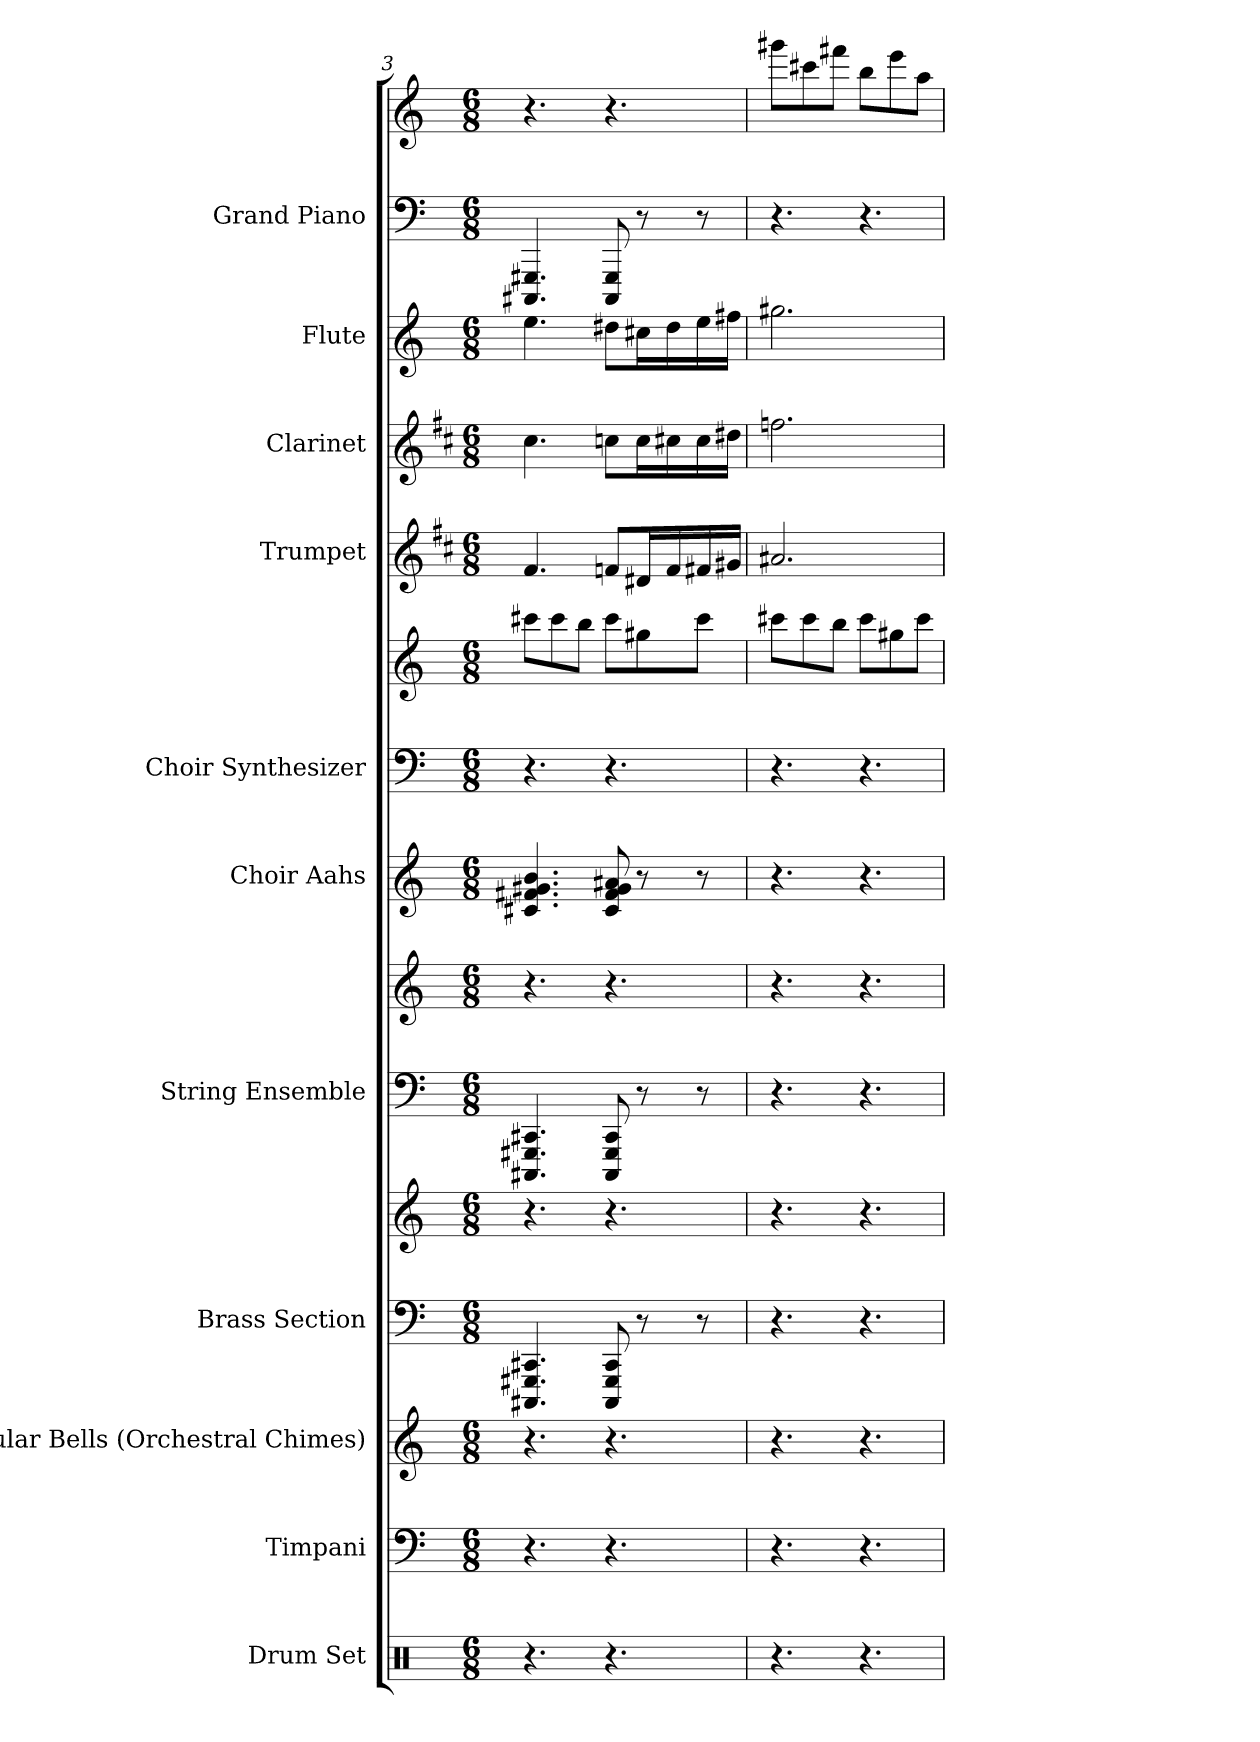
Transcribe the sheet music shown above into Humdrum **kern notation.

**kern	**kern	**kern	**kern	**kern	**kern	**kern	**kern	**kern	**kern	**kern	**kern	**kern	**kern	**kern
*part11	*part10	*part9	*part8	*part8	*part7	*part7	*part6	*part5	*part5	*part4	*part3	*part2	*part1	*part1
*staff15	*staff14	*staff13	*staff12	*staff11	*staff10	*staff9	*staff8	*staff7	*staff6	*staff5	*staff4	*staff3	*staff2	*staff1
*I"Drum Set	*I"Timpani	*I"Tubular Bells (Orchestral Chimes)	*I"Brass Section	*	*I"String Ensemble	*	*I"Choir Aahs	*I"Choir Synthesizer	*	*I"Trumpet	*I"Clarinet	*I"Flute	*I"Grand Piano	*
*I'Drs.	*I'Timp.	*I'Tu. Be.	*I'Brs. Se.	*	*I'St. Ens.	*	*I'Ch. Aa.	*I'Synth.	*	*I'Tpt.	*I'Cl.	*I'Fl.	*I'Pno.	*
*clefX	*clefF4	*clefG2	*clefF4	*clefG2	*clefF4	*clefG2	*clefG2	*clefF4	*clefG2	*clefG2	*clefG2	*clefG2	*clefF4	*clefG2
*	*	*	*	*	*	*	*	*	*	*ITrd1c2	*ITrd1c2	*	*	*
*k[]	*k[]	*k[]	*k[]	*k[]	*k[]	*k[]	*k[]	*k[]	*k[]	*k[]	*k[]	*k[]	*k[]	*k[]
*M6/8	*M6/8	*M6/8	*M6/8	*M6/8	*M6/8	*M6/8	*M6/8	*M6/8	*M6/8	*M6/8	*M6/8	*M6/8	*M6/8	*M6/8
=3	=3	=3	=3	=3	=3	=3	=3	=3	=3	=3	=3	=3	=3	=3
4.r	4.r	4.r	4.CCC#X 4.GGG#X 4.CC#X	4.r	4.CCC#X 4.GGG#X 4.CC#X	4.r	4.c#X 4.f#X 4.g#X 4.b	4.r	8ccc#XL	4.e	4.b	4.ee	4.CCC#X 4.GGG#X	4.r
.	.	.	.	.	.	.	.	.	8ccc#	.	.	.	.	.
.	.	.	.	.	.	.	.	.	8bbJ	.	.	.	.	.
4.r	4.r	4.r	8CCC# 8GGG# 8CC#	4.r	8CCC# 8GGG# 8CC#	4.r	8f# 8c# 8g# 8a#X	4.r	8ccc#L	8e-XL	8b-XL	8dd#XL	8CCC# 8GGG#	4.r
.	.	.	8r	.	8r	.	8r	.	8gg#X	16c#XL	16b-L	16cc#XL	8r	.
.	.	.	.	.	.	.	.	.	.	16e-	16bn	16dd#	.	.
.	.	.	8r	.	8r	.	8r	.	8ccc#J	16en	16b	16ee	8r	.
.	.	.	.	.	.	.	.	.	.	16f#XJJ	16cc#XJJ	16ff#XJJ	.	.
=4	=4	=4	=4	=4	=4	=4	=4	=4	=4	=4	=4	=4	=4	=4
4.r	4.r	4.r	4.r	4.r	4.r	4.r	4.r	4.r	8ccc#XL	2.g#X	2.ee-X	2.gg#X	4.r	8ggg#XL
.	.	.	.	.	.	.	.	.	8ccc#	.	.	.	.	8ccc#X
.	.	.	.	.	.	.	.	.	8bbJ	.	.	.	.	8fff#XJ
4.r	4.r	4.r	4.r	4.r	4.r	4.r	4.r	4.r	8ccc#L	.	.	.	4.r	8bbL
.	.	.	.	.	.	.	.	.	8gg#X	.	.	.	.	8eee
.	.	.	.	.	.	.	.	.	8ccc#J	.	.	.	.	8aaJ
=	=	=	=	=	=	=	=	=	=	=	=	=	=	=
*-	*-	*-	*-	*-	*-	*-	*-	*-	*-	*-	*-	*-	*-	*-
